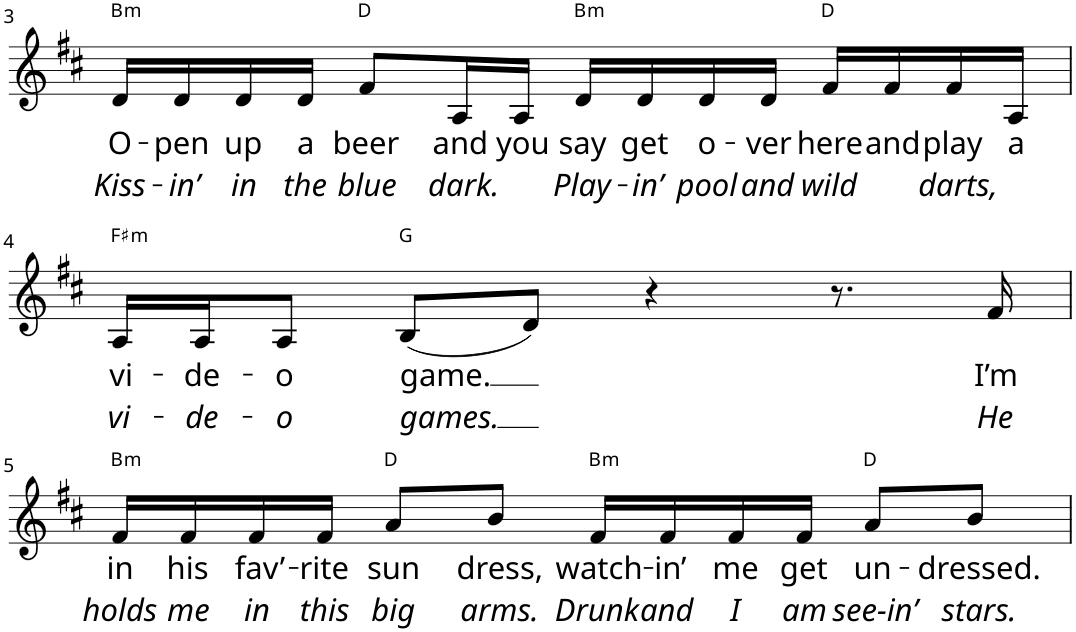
**kern	**text	**text	**harte
*part1	*part1	*part1	*part1
*staff1	*staff1	*staff1	*
*I"Stimme	*	*	*
!!LO:PB:g=z
*clefG2	*	*	*
*k[f#c#]	*	*	*
*M4/4	*	*	*
=3	=3	=3	=3
!	!LO:LY:b	!LO:LY:b	!LO:H:kt=m
16d/LL	O-	Kiss-	B:min
!	!LO:LY:b	!LO:LY:b	!
16d/	-pen	-in’	.
!	!LO:LY:b	!LO:LY:b	!
16d/	up	in	.
!	!LO:LY:b	!LO:LY:b	!
16d/JJ	a	the	.
!	!LO:LY:b	!LO:LY:b	!
8f#/L	beer	blue	D:maj
!	!LO:LY:b	!LO:LY:b	!
16A/L	and	dark.	.
!	!LO:LY:b	!	!
16A/JJ	you	.	.
!	!LO:LY:b	!LO:LY:b	!LO:H:kt=m
16d/LL	say	Play-	B:min
!	!LO:LY:b	!LO:LY:b	!
16d/	get	-in’	.
!	!LO:LY:b	!LO:LY:b	!
16d/	o-	pool	.
!	!LO:LY:b	!LO:LY:b	!
16d/JJ	-ver	and	.
!	!LO:LY:b	!LO:LY:b	!
16f#/LL	here	wild	D:maj
!	!LO:LY:b	!	!
16f#/	and	.	.
!	!LO:LY:b	!LO:LY:b	!
16f#/	play	darts,	.
!	!LO:LY:b	!	!
16A/JJ	a	.	.
!!LO:LB:g=z
=4	=4	=4	=4
!	!LO:LY:b	!LO:LY:b	!LO:H:kt=m
16A/LL	vi-	vi-	F#:min
!	!LO:LY:b	!LO:LY:b	!
16A/J	-de-	-de-	.
!	!LO:LY:b	!LO:LY:b	!
8A/J	-o	-o	.
!	!LO:LY:b	!LO:LY:b	!
(8B/L	game.	games.	G:maj
8d/J)	.	.	.
4r	.	.	.
8.r	.	.	.
!	!LO:LY:b	!LO:LY:b	!
16f#/	I’m	He	.
!!LO:LB:g=z
=5	=5	=5	=5
!	!LO:LY:b	!LO:LY:b	!LO:H:kt=m
16f#/LL	in	holds	B:min
!	!LO:LY:b	!LO:LY:b	!
16f#/	his	me	.
!	!LO:LY:b	!LO:LY:b	!
16f#/	fav’-	in	.
!	!LO:LY:b	!LO:LY:b	!
16f#/JJ	-rite	this	.
!	!LO:LY:b	!LO:LY:b	!
8a/L	sun	big	D:maj
!	!LO:LY:b	!LO:LY:b	!
8b/J	dress,	arms.	.
!	!LO:LY:b	!LO:LY:b	!LO:H:kt=m
16f#/LL	watch-	Drunk	B:min
!	!LO:LY:b	!LO:LY:b	!
16f#/	-in’	and	.
!	!LO:LY:b	!LO:LY:b	!
16f#/	me	I	.
!	!LO:LY:b	!LO:LY:b	!
16f#/JJ	get	am	.
!	!LO:LY:b	!LO:LY:b	!
8a/L	un-	see-in’	D:maj
!	!LO:LY:b	!LO:LY:b	!
8b/J	-dressed.	stars.	.
=	=	=	=
*-	*-	*-	*-
